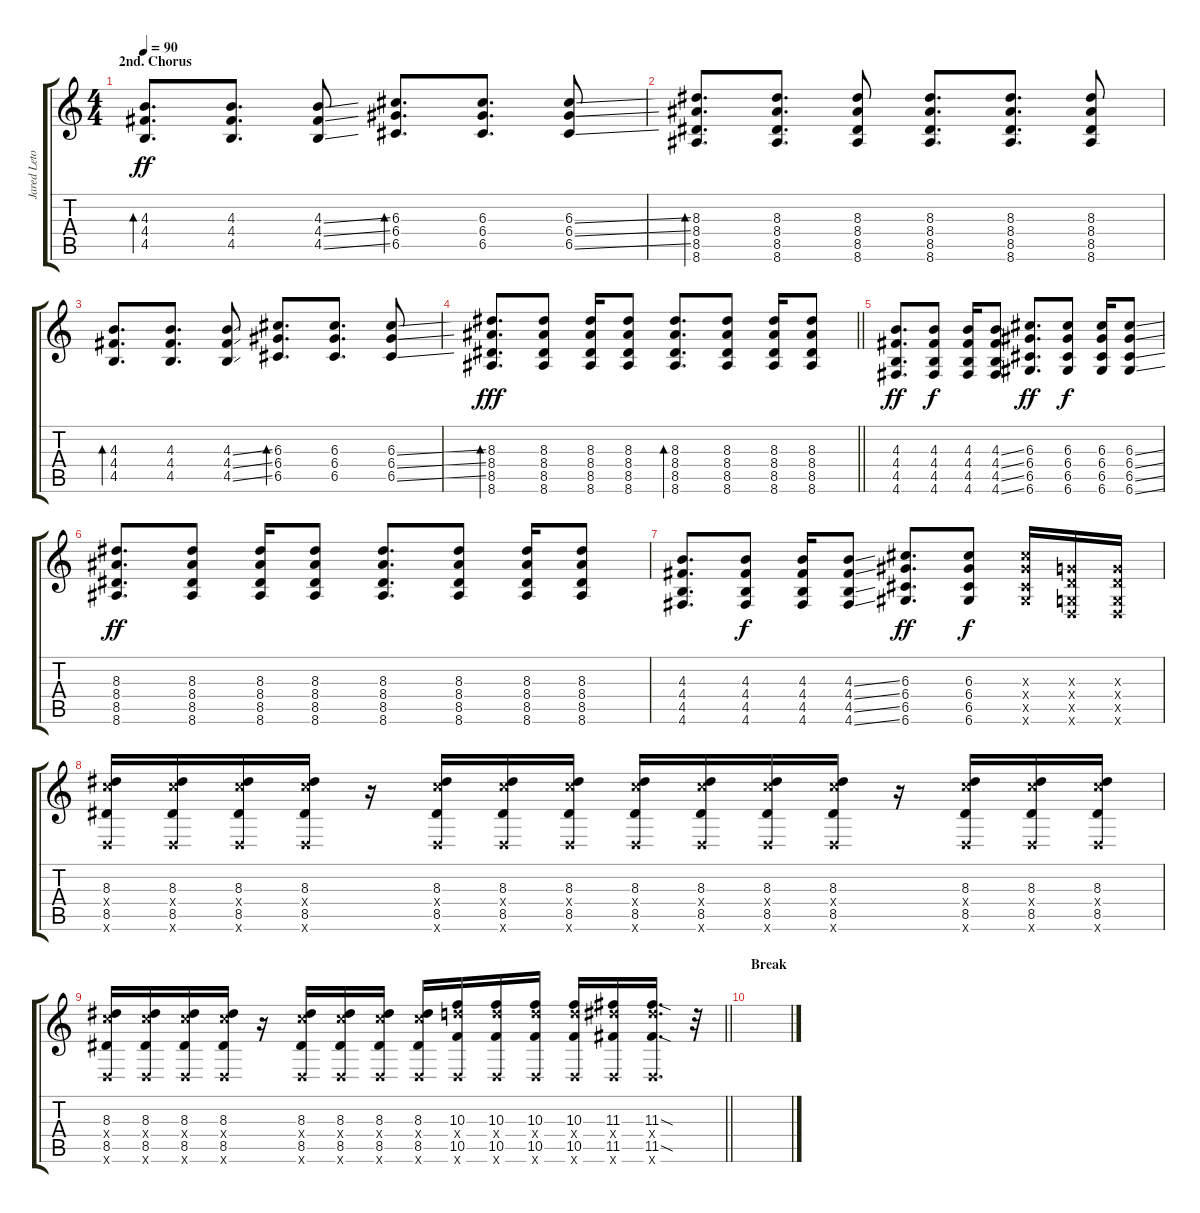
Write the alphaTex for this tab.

\track ("Jared Leto - Guitar" "Jared Leto") {instrument overdrivenguitar}
\staff {score tabs}
\tuning (E4 B3 G3 D3 G2 D2) {hide}
\ts (4 4)
\section ("" "2nd. Chorus")
\tempo 90
\clef g2
\ks c
(4.3 4.4 4.5).8{d bd 60 dy ff} (4.3 4.4 4.5).8{d} (4.3{ss} 4.4{ss} 4.5{ss}).8 (6.3 6.4 6.5).8{d bd 60} (6.3 6.4 6.5).8{d} (6.3{ss} 6.4{ss} 6.5{ss}).8 |
(8.3 8.4 8.5 8.6).8{d bd 60} (8.3 8.4 8.5 8.6).8{d} (8.3 8.4 8.5 8.6).8 (8.3 8.4 8.5 8.6).8{d} (8.3 8.4 8.5 8.6).8{d} (8.3 8.4 8.5 8.6).8 |
(4.3 4.4 4.5).8{d bd 60} (4.3 4.4 4.5).8{d} (4.3{ss} 4.4{ss} 4.5{ss}).8 (6.3 6.4 6.5).8{d bd 60} (6.3 6.4 6.5).8{d} (6.3{ss} 6.4{ss} 6.5{ss}).8 |
\barLineRight lightlight
(8.3 8.4 8.5 8.6).8{d bd 60 dy fff} (8.3 8.4 8.5 8.6).8 (8.3 8.4 8.5 8.6).16 (8.3 8.4 8.5 8.6).8 (8.3 8.4 8.5 8.6).8{d bd 60} (8.3 8.4 8.5 8.6).8 (8.3 8.4 8.5 8.6).16 (8.3 8.4 8.5 8.6).8 |
\section ("" "")
(4.3 4.4 4.5 4.6).8{d dy ff} (4.3 4.4 4.5 4.6).8{dy f} (4.3 4.4 4.5 4.6).16 (4.3{ss} 4.4{ss} 4.5{ss} 4.6{ss}).8 (6.3 6.4 6.5 6.6).8{d dy ff} (6.3 6.4 6.5 6.6).8{dy f} (6.3 6.4 6.5 6.6).16 (6.3{ss} 6.4{ss} 6.5{ss} 6.6{ss}).8 |
(8.3 8.4 8.5 8.6).8{d dy ff} (8.3 8.4 8.5 8.6).8 (8.3 8.4 8.5 8.6).16 (8.3 8.4 8.5 8.6).8 (8.3 8.4 8.5 8.6).8{d} (8.3 8.4 8.5 8.6).8 (8.3 8.4 8.5 8.6).16 (8.3 8.4 8.5 8.6).8 |
(4.3 4.4 4.5 4.6).8{d} (4.3 4.4 4.5 4.6).8{dy f} (4.3 4.4 4.5 4.6).16 (4.3{ss} 4.4{ss} 4.5{ss} 4.6{ss}).8 (6.3 6.4 6.5 6.6).8{d dy ff} (6.3 6.4 6.5 6.6).8{dy f} (6.3{x} 6.4{x} 6.5{x} 6.6{x}).16 (0.3{x} 0.4{x} 0.5{x} 0.6{x}).16 (0.3{x} 0.4{x} 0.5{x} 0.6{x}).16 |
(8.3 10.4{x} 8.5 0.6{x}).16 (8.3 10.4{x} 8.5 0.6{x}).16 (8.3 10.4{x} 8.5 0.6{x}).16 (8.3 10.4{x} 8.5 0.6{x}).16 r.16 (8.3 10.4{x} 8.5 0.6{x}).16 (8.3 10.4{x} 8.5 0.6{x}).16 (8.3 10.4{x} 8.5 0.6{x}).16 (8.3 10.4{x} 8.5 0.6{x}).16 (8.3 10.4{x} 8.5 0.6{x}).16 (8.3 10.4{x} 8.5 0.6{x}).16 (8.3 10.4{x} 8.5 0.6{x}).16 r.16 (8.3 10.4{x} 8.5 0.6{x}).16 (8.3 10.4{x} 8.5 0.6{x}).16 (8.3 10.4{x} 8.5 0.6{x}).16 |
\barLineRight lightlight
(8.3 10.4{x} 8.5 0.6{x}).16 (8.3 10.4{x} 8.5 0.6{x}).16 (8.3 10.4{x} 8.5 0.6{x}).16 (8.3 10.4{x} 8.5 0.6{x}).16 r.16 (8.3 10.4{x} 8.5 0.6{x}).16 (8.3 10.4{x} 8.5 0.6{x}).16 (8.3 10.4{x} 8.5 0.6{x}).16 (8.3 10.4{x} 8.5 0.6{x}).16 (10.3 12.4{x} 10.5 0.6{x}).16 (10.3 12.4{x} 10.5 0.6{x}).16 (10.3 12.4{x} 10.5 0.6{x}).16 (10.3 12.4{x} 10.5 0.6{x}).16 (11.3 13.4{x} 11.5 0.6{x}).16 (11.3{sod} 13.4{x} 11.5{sod} 0.6{x}).16{d} r.32 |
\section ("" "Break")
